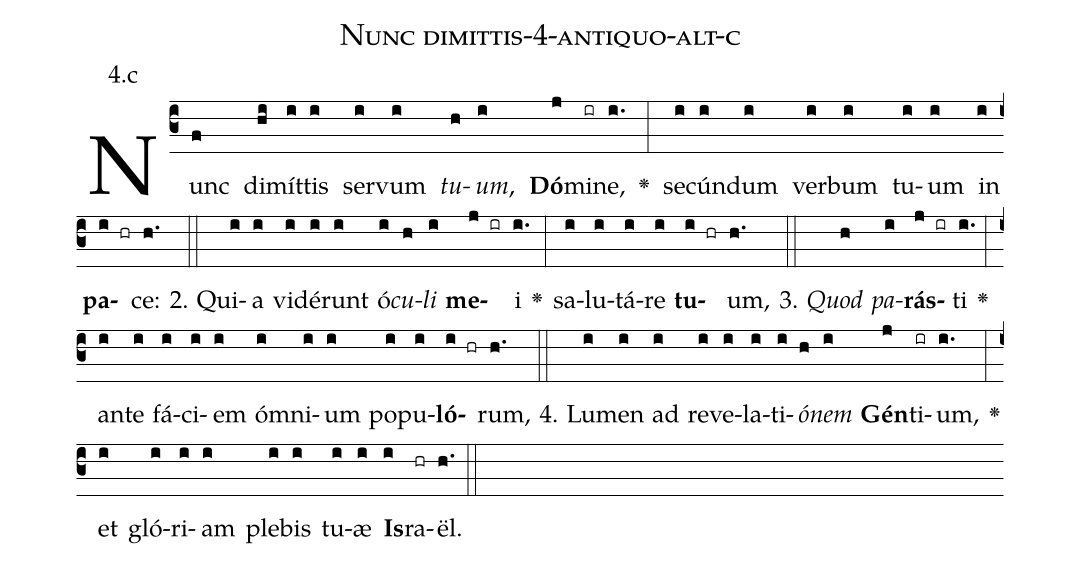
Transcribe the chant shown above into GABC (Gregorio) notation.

name: Nunc dimittis-4-antiquo-alt-c;
annotation: 4.c;
%%
(c3)Nunc(f) di(hi)mít(i)tis(i) ser(i)vum(i) <i>tu</i>(h)<i>um</i>,(i) <b>Dó</b>(j)mi(ir)ne,(i.) <v>\greheightstar</v>(:) se(i)cún(i)dum(i) ver(i)bum(i) tu(i)um(i) in(i) <b>pa</b>(i hr)ce:(h.) (::)
2. Qui(i)a(i) vi(i)dé(i)runt(i) ó(i)<i>cu</i>(h)<i>li</i>(i) <b>me</b>(j ir)i(i.) <v>\greheightstar</v>(:) sa(i)lu(i)tá(i)re(i) <b>tu</b>(i hr)um,(h.) (::)
3. <i>Quod</i>(h) <i>pa</i>(i)<b>rás</b>(j ir)ti(i.) <v>\greheightstar</v>(:) an(i)te(i) fá(i)ci(i)em(i) óm(i)ni(i)um(i) po(i)pu(i)<b>ló</b>(i hr)rum,(h.) (::)
4. Lu(i)men(i) ad(i) re(i)ve(i)la(i)ti(i)<i>ó</i>(h)<i>nem</i>(i) <b>Gén</b>(j)ti(ir)um,(i.) <v>\greheightstar</v>(:) et(i) gló(i)ri(i)am(i) ple(i)bis(i) tu(i)æ(i) <b>Is</b>(i)ra(hr)ël.(h.) (::)
